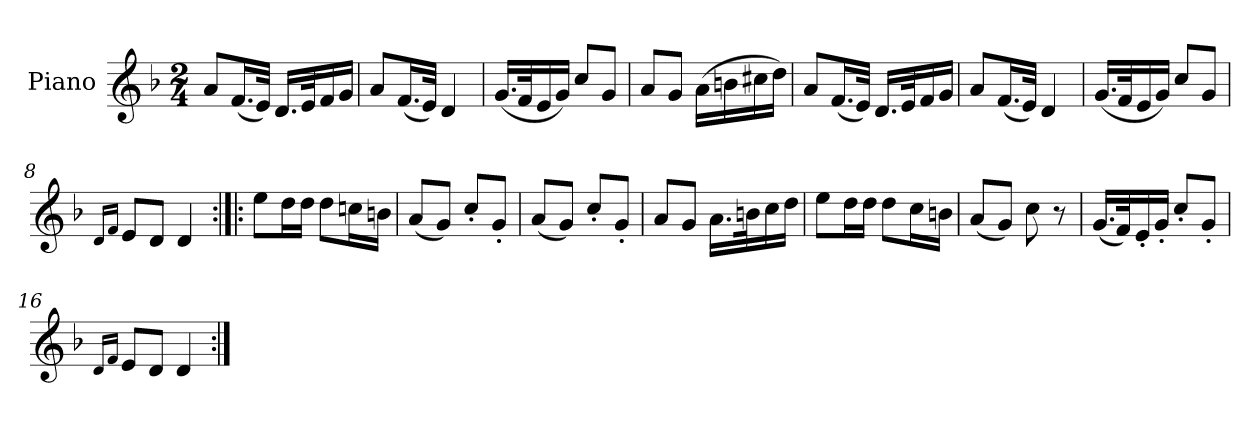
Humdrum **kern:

**kern
*part1
*staff1
*I"Piano
*I'Pno.
*clefG2
*k[b-]
*F:
*M2/4
=1
8a/L
(<16.f/L
32e/JJk)
16.d/LL
32e/K
16f/
16g/JJ
=2
8a/L
(<16.f/L
32e/JJk)
4d/
=3
(<16.g/LL
32f/K
16e/
16g/JJ)
8cc/L
8g/J
!!LO:LB:g=z
=4
8a/L
8g/J
(>16a\LL
16bn\
16cc#X\
16dd\JJ)
=5
8a/L
(<16.f/L
32e/JJk)
16.d/LL
32e/K
16f/
16g/JJ
=6
8a/L
(<16.f/L
32e/JJk)
4d/
!!LO:LB:g=z
=7
(<16.g/LL
32f/K
16e/
16g/JJ)
8cc/L
8g/J
=8
16qd/LL
16qf/JJ
8e/L
8d/J
4d/
=9:|!|:
8ee\L
16dd\L
16dd\JJ
8dd\L
16ccn\L
16bn\JJ
!!LO:LB:g=z
=10
(<8a/L
8g/J)
8cc'</L
8g'</J
=11
(<8a/L
8g/J)
8cc'</L
8g'</J
=12
8a/L
8g/J
16.a\LL
32bn\K
16cc\
16dd\JJ
=13
8ee\L
16dd\L
16dd\JJ
8dd\L
16cc\L
16bn\JJ
!!LO:LB:g=z
=14
(<8a/L
8g/J)
8cc\
8r
=15
(<16.g/LL
32f/K)
16e'</
16g'</JJ
8cc'</L
8g'</J
=16
16qd/LL
16qf/JJ
8e/L
8d/J
4d/
=:|!
*-
